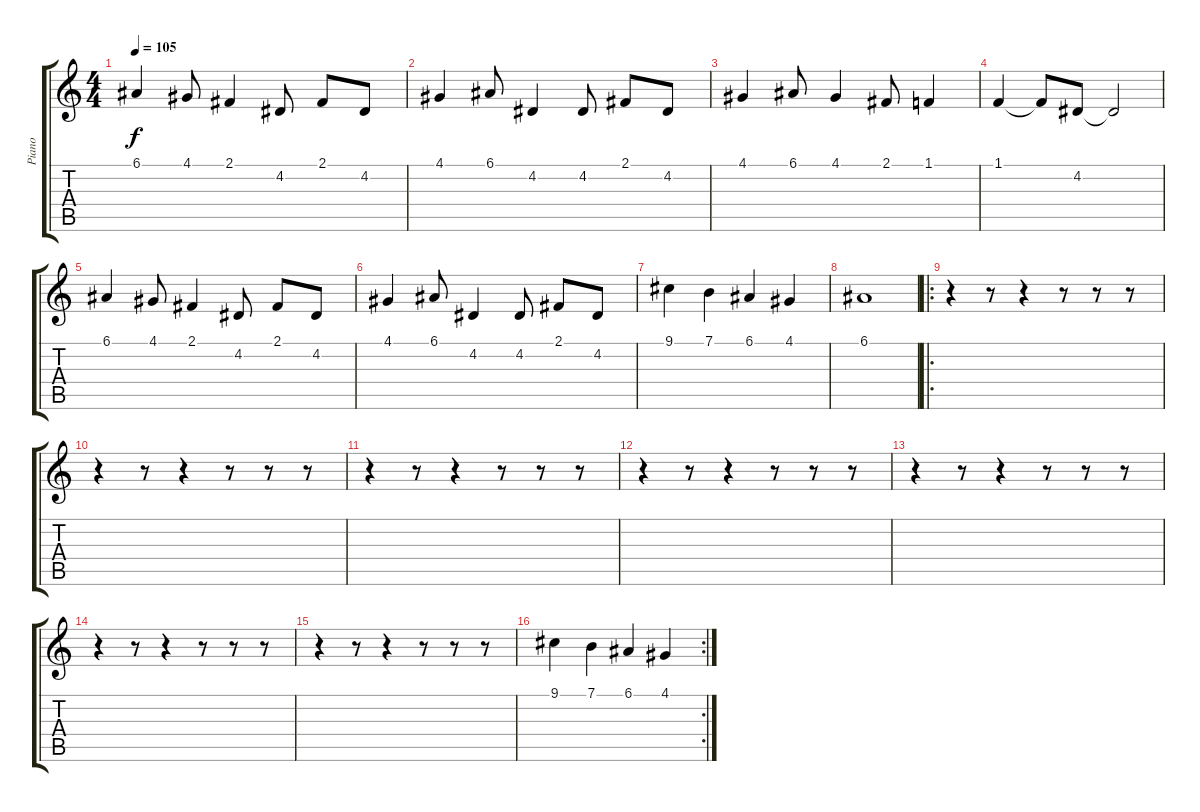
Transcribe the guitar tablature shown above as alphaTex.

\track ("Piano" "Piano") {instrument honkytonkpiano}
\staff {score tabs}
\tuning (E4 B3 G3 D3 A2 E2) {hide}
\ts (4 4)
\tempo 105
\clef g2
\ks c
6.1.4{dy f volume 16 instrument electricpiano1} 4.1.8 2.1.4 4.2.8 2.1.8 4.2.8 |
4.1.4 6.1.8 4.2.4 4.2.8 2.1.8 4.2.8 |
4.1.4 6.1.8 4.1.4 2.1.8 1.1.4 |
1.1.4 1.1{t}.8 4.2.8 4.2{t}.2 |
6.1.4{instrument electricpiano1} 4.1.8 2.1.4 4.2.8 2.1.8 4.2.8 |
4.1.4 6.1.8 4.2.4 4.2.8 2.1.8 4.2.8 |
9.1.4 7.1.4 6.1.4 4.1.4 |
6.1.1 |
\ro
r.4{volume 16 instrument electricpiano1} r.8 r.4 r.8 r.8 r.8 |
r.4{volume 16 instrument electricpiano1} r.8 r.4 r.8 r.8 r.8 |
r.4{volume 16 instrument electricpiano1} r.8 r.4 r.8 r.8 r.8 |
r.4{volume 16 instrument electricpiano1} r.8 r.4 r.8 r.8 r.8 |
r.4{volume 16 instrument electricpiano1} r.8 r.4 r.8 r.8 r.8 |
r.4{volume 16 instrument electricpiano1} r.8 r.4 r.8 r.8 r.8 |
r.4{volume 16 instrument electricpiano1} r.8 r.4 r.8 r.8 r.8 |
\rc 2
9.1.4{volume 16 instrument electricpiano1} 7.1.4 6.1.4 4.1.4
